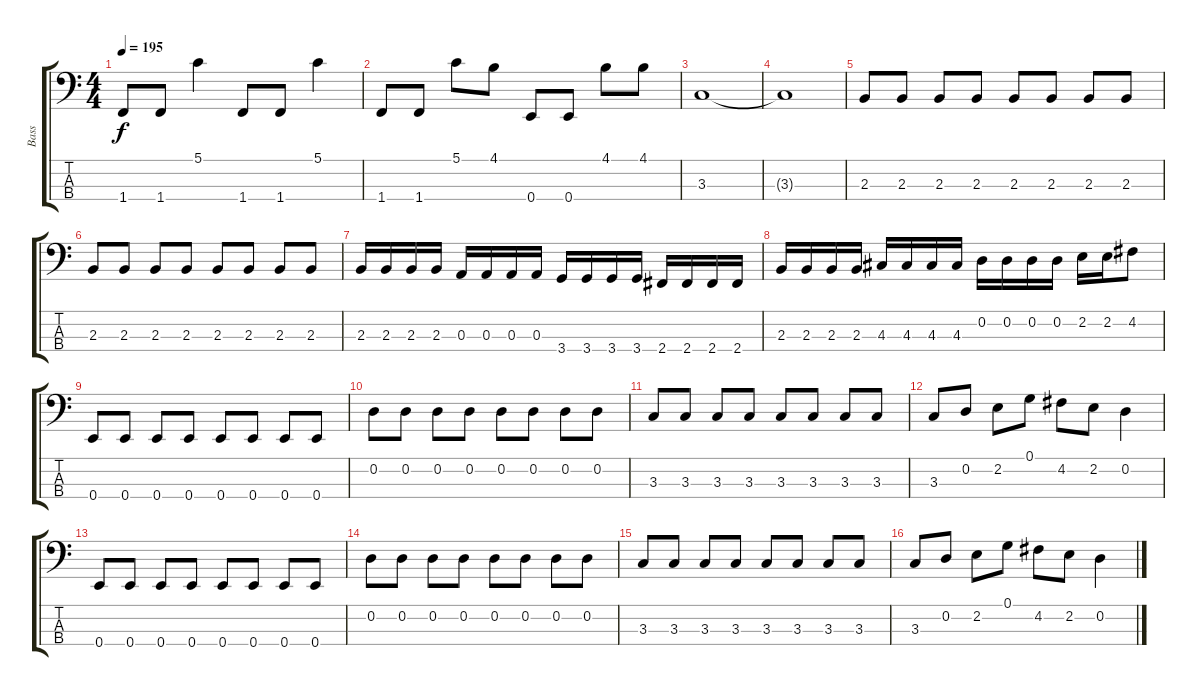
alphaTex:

\track ("Bass" "Bass") {instrument electricbasspick}
\staff {score tabs}
\tuning (G2 D2 A1 E1) {hide}
\ts (4 4)
\tempo 195
\clef f4
\ks c
1.4.8{dy f} 1.4.8 5.1.4 1.4.8 1.4.8 5.1.4 |
1.4.8 1.4.8 5.1.8 4.1.8 0.4.8 0.4.8 4.1.8 4.1.8 |
3.3.1 |
3.3{t}.1 |
2.3.8 2.3.8 2.3.8 2.3.8 2.3.8 2.3.8 2.3.8 2.3.8 |
2.3.8 2.3.8 2.3.8 2.3.8 2.3.8 2.3.8 2.3.8 2.3.8 |
2.3.16 2.3.16 2.3.16 2.3.16 0.3.16 0.3.16 0.3.16 0.3.16 3.4.16 3.4.16 3.4.16 3.4.16 2.4.16 2.4.16 2.4.16 2.4.16 |
2.3.16 2.3.16 2.3.16 2.3.16 4.3.16 4.3.16 4.3.16 4.3.16 0.2.16 0.2.16 0.2.16 0.2.16 2.2.16 2.2.16 4.2.8 |
0.4.8 0.4.8 0.4.8 0.4.8 0.4.8 0.4.8 0.4.8 0.4.8 |
0.2.8 0.2.8 0.2.8 0.2.8 0.2.8 0.2.8 0.2.8 0.2.8 |
3.3.8 3.3.8 3.3.8 3.3.8 3.3.8 3.3.8 3.3.8 3.3.8 |
3.3.8 0.2.8 2.2.8 0.1.8 4.2.8 2.2.8 0.2.4 |
0.4.8 0.4.8 0.4.8 0.4.8 0.4.8 0.4.8 0.4.8 0.4.8 |
0.2.8 0.2.8 0.2.8 0.2.8 0.2.8 0.2.8 0.2.8 0.2.8 |
3.3.8 3.3.8 3.3.8 3.3.8 3.3.8 3.3.8 3.3.8 3.3.8 |
3.3.8 0.2.8 2.2.8 0.1.8 4.2.8 2.2.8 0.2.4
